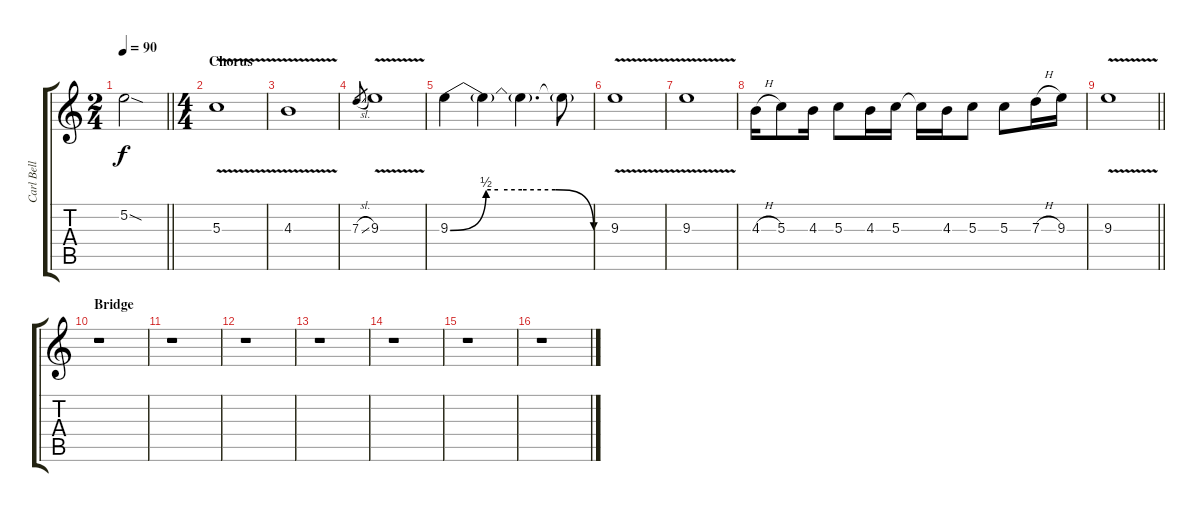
\track ("Carl Bell (Lead Guitar)" "Carl Bell ") {instrument distortionguitar}
\staff {score tabs}
\tuning (E4 B3 G3 D3 A2 E2) {hide}
\ts (2 4)
\tempo 90
\clef g2
\barLineRight lightlight
\ks c
5.2{sod t}.2{dy f} |
\ts (4 4)
\section ("" "Chorus")
5.3{v}.1 |
4.3{v}.1 |
7.3{sl}.8{gr} 9.3{v}.1 |
9.3{be (custom 0 0 15 2 20 2 30 2 44 2 60 0)}.4 9.3{t}.4 9.3{t}.4{d} 9.3{t}.8 |
9.3{v}.1 |
9.3{v}.1 |
4.3{h}.16 5.3.8 4.3.16 5.3.8 4.3.16 5.3.16 5.3{t}.16 4.3.16 5.3.8 5.3.8 7.3{h}.16 9.3.16 |
\barLineRight lightlight
9.3{v}.1 |
\section ("" "Bridge")
r.1 |
r.1 |
r.1 |
r.1 |
r.1 |
r.1 |
r.1
